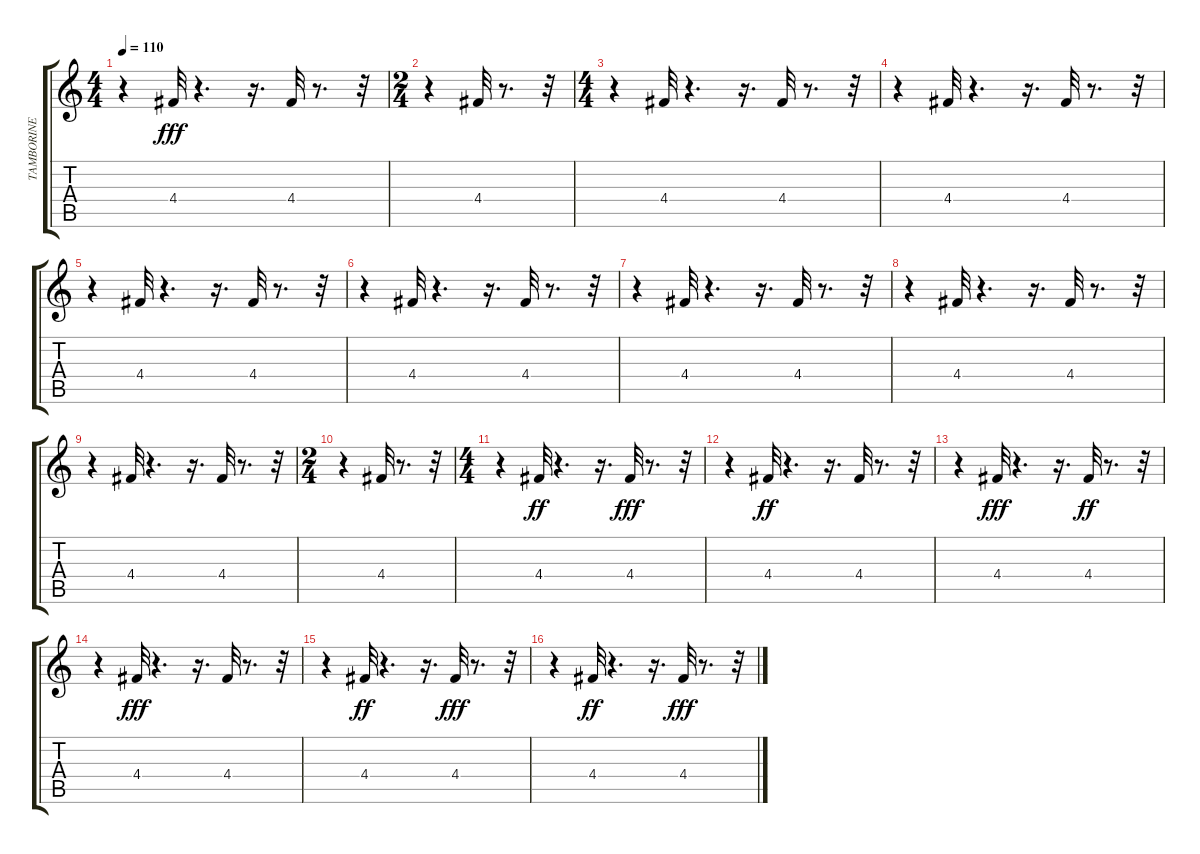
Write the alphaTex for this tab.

\track ("TAMBORINE" "TAMBORINE") {instrument acousticguitarsteel}
\staff {score tabs}
\tuning (E4 B3 G3 D3 A2 E2) {hide}
\ts (4 4)
\tempo 110
\clef g2
\ks c
r.4{dy fff} 4.4.32 r.4{d} r.16{d} 4.4.32 r.8{d} r.32 |
\ts (2 4)
r.4 4.4.32 r.8{d} r.32 |
\ts (4 4)
r.4 4.4.32 r.4{d} r.16{d} 4.4.32 r.8{d} r.32 |
r.4 4.4.32 r.4{d} r.16{d} 4.4.32 r.8{d} r.32 |
r.4 4.4.32 r.4{d} r.16{d} 4.4.32 r.8{d} r.32 |
r.4 4.4.32 r.4{d} r.16{d} 4.4.32 r.8{d} r.32 |
r.4 4.4.32 r.4{d} r.16{d} 4.4.32 r.8{d} r.32 |
r.4 4.4.32 r.4{d} r.16{d} 4.4.32 r.8{d} r.32 |
r.4 4.4.32 r.4{d} r.16{d} 4.4.32 r.8{d} r.32 |
\ts (2 4)
r.4 4.4.32 r.8{d} r.32 |
\ts (4 4)
r.4 4.4.32{dy ff} r.4{d} r.16{d} 4.4.32{dy fff} r.8{d} r.32 |
r.4 4.4.32{dy ff} r.4{d} r.16{d} 4.4.32 r.8{d} r.32 |
r.4 4.4.32{dy fff} r.4{d} r.16{d} 4.4.32{dy ff} r.8{d} r.32 |
r.4 4.4.32{dy fff} r.4{d} r.16{d} 4.4.32 r.8{d} r.32 |
r.4 4.4.32{dy ff} r.4{d} r.16{d} 4.4.32{dy fff} r.8{d} r.32 |
r.4 4.4.32{dy ff} r.4{d} r.16{d} 4.4.32{dy fff} r.8{d} r.32
